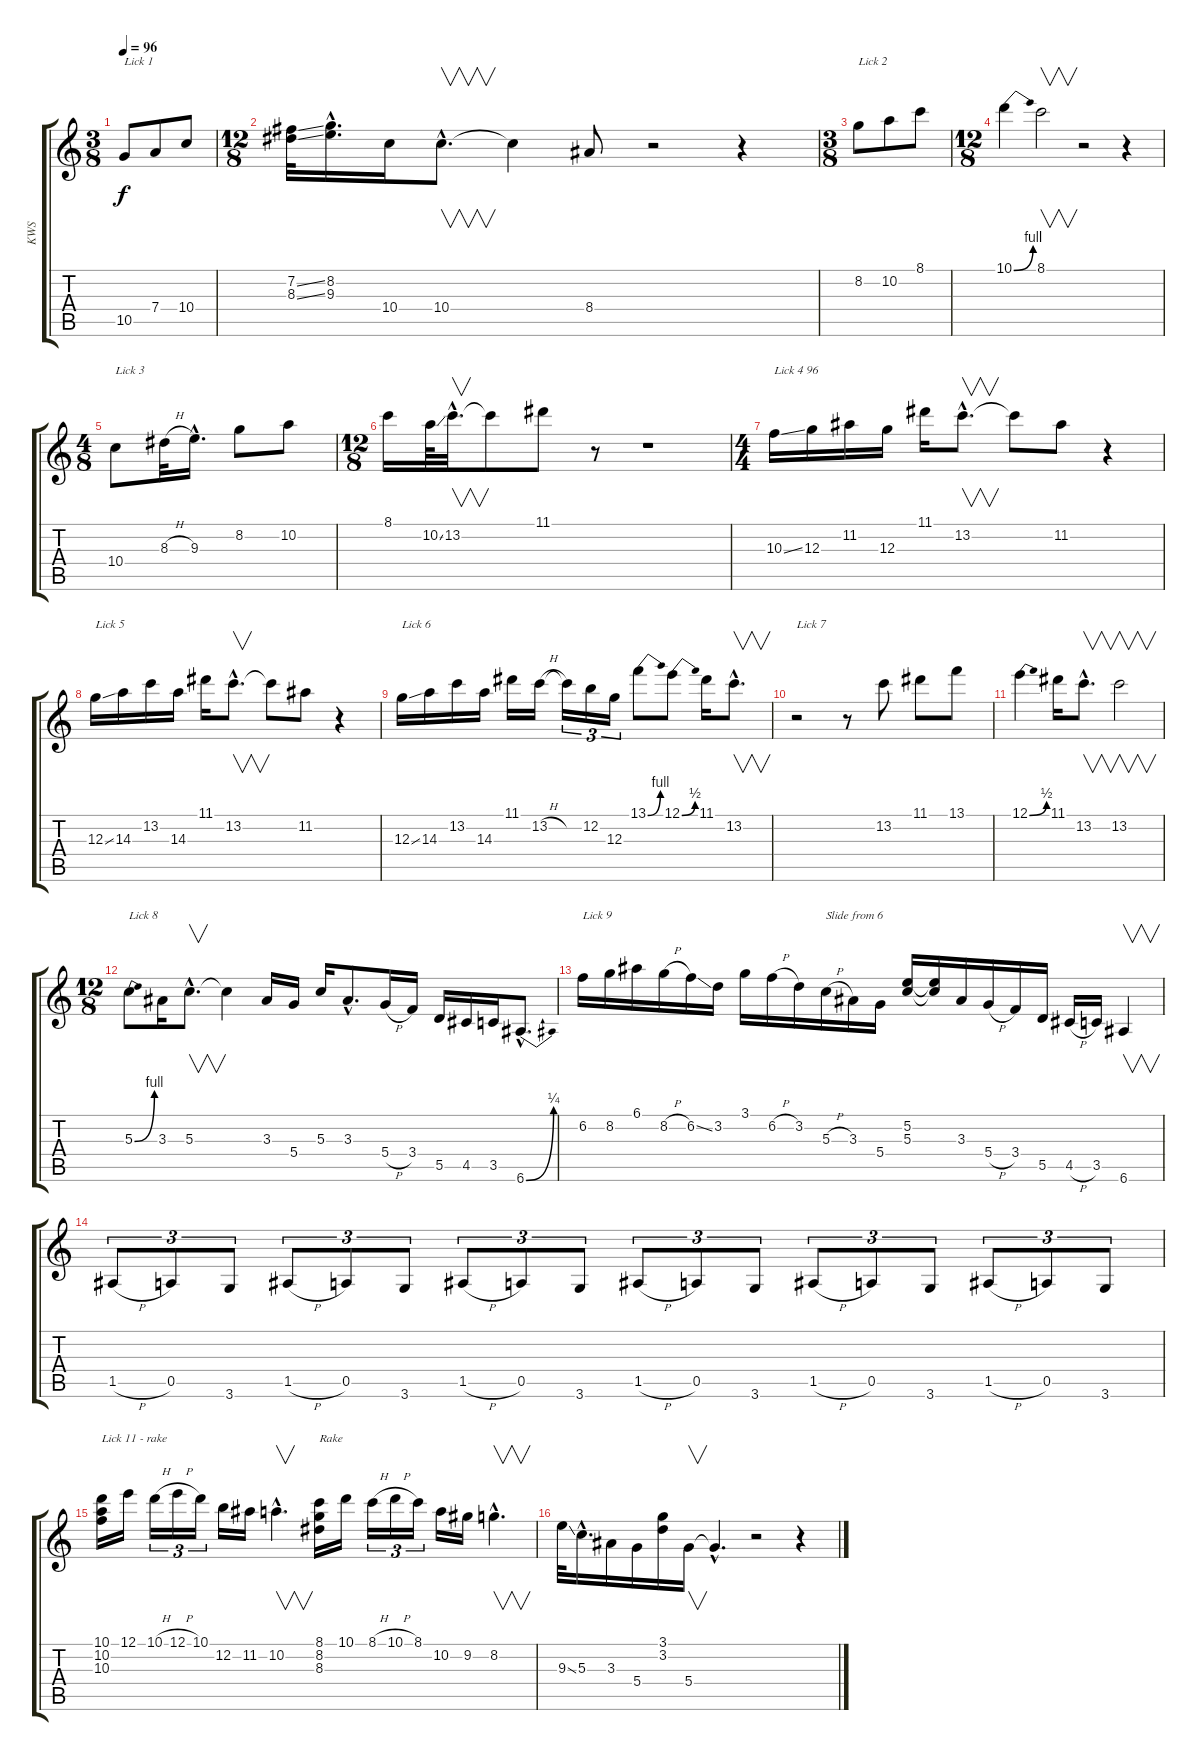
\track ("KWS" "KWS") {instrument overdrivenguitar}
\staff {score tabs}
\tuning (E4 B3 G3 D3 A2 E2) {hide}
\ts (3 8)
\tempo 96
\clef g2
\ks c
10.5.8{txt "Lick 1" dy f instrument overdrivenguitar} 7.4.8 10.4.8 |
\ts (12 8)
(7.2{ss} 8.3{ss}).32 (8.2{hac} 9.3{hac}).16{d} 10.4.16 10.4{hac}.8{v d} 10.4{t}.4 8.4.8 r.2 r.4 |
\ts (3 8)
8.2.8{txt "Lick 2"} 10.2.8 8.1.8 |
\ts (12 8)
10.1{be (bend 0 0 60 4)}.4 8.1.2{v} r.2 r.4 |
\ts (4 8)
10.4.8{txt "Lick 3"} 8.3{h}.32 9.3{hac}.16{d} 8.2.8 10.2.8 |
\ts (12 8)
8.1.16 10.2{ss}.64 13.2{hac}.32{v d} 13.2{t}.8 11.1.8 r.8 r.1 |
\ts (4 4)
10.3{ss}.16{txt "Lick 4 96"} 12.3.16 11.2.16 12.3.16 11.1.16 13.2{hac}.8{v d} 13.2{t}.8 11.2.8 r.4 |
12.3{ss}.16{txt "Lick 5"} 14.3.16 13.2.16 14.3.16 11.1.16 13.2{hac}.8{v d} 13.2{t}.8 11.2.8 r.4 |
12.3{ss}.16{txt "Lick 6"} 14.3.16 13.2.16 14.3.16 11.1.16 13.2{h}.16 13.2{t}.16{tu (3 2)} 12.2.16{tu (3 2)} 12.3.16{tu (3 2)} 13.1{be (bend 0 0 60 4)}.8 12.1{be (bend 0 0 60 2)}.8 11.1.16 13.2{hac}.8{v d} |
r.2{txt "Lick 7"} r.8 13.2.8 11.1.8 13.1.8 |
12.1{be (bend 0 0 60 2)}.4 11.1.16 13.2{hac}.8{v d} 13.2.2{v} |
\ts (12 8)
5.3{be (bend 0 0 60 4)}.8{txt "Lick 8"} 3.3.16 5.3{hac}.8{v d} 5.3{t}.4 3.3.16 5.4.16 5.3.16 3.3{hac}.8{d} 5.4{h}.16 3.4.16 5.5.16 4.5.16 3.5.16 6.6{be (bend 0 0 60 1) hac}.8{d} |
6.2.16{txt "Lick 9"} 8.2.16 6.1.16 8.2{h}.16 6.2{ss}.16 3.2.16 3.1.16 6.2{h}.16 3.2.16 5.3{h}.16{txt "Slide from 6"} 3.3.16 5.4.16 (5.2 5.3).16 (5.2{t} 5.3{t}).16 3.3.16 5.4{h}.16 3.4.16 5.5.16 4.5{h}.16 3.5.16 6.6.4{v} |
1.5{h}.8{tu (3 2)} 0.5.8{tu (3 2)} 3.6.8{tu (3 2)} 1.5{h}.8{tu (3 2)} 0.5.8{tu (3 2)} 3.6.8{tu (3 2)} 1.5{h}.8{tu (3 2)} 0.5.8{tu (3 2)} 3.6.8{tu (3 2)} 1.5{h}.8{tu (3 2)} 0.5.8{tu (3 2)} 3.6.8{tu (3 2)} 1.5{h}.8{tu (3 2)} 0.5.8{tu (3 2)} 3.6.8{tu (3 2)} 1.5{h}.8{tu (3 2)} 0.5.8{tu (3 2)} 3.6.8{tu (3 2)} |
(10.1 10.2 10.3).16{txt "Lick 11 - rake"} 12.1.16 10.1{h}.16{tu (3 2)} 12.1{h}.16{tu (3 2)} 10.1.16{tu (3 2)} 12.2.16 11.2.16 10.2{hac}.4{v d} (8.1 8.2 8.3).16{txt "Rake"} 10.1.16 8.1{h}.16{tu (3 2)} 10.1{h}.16{tu (3 2)} 8.1.16{tu (3 2)} 10.2.16 9.2.16 8.2{hac}.4{v d} |
9.3{ss}.32 5.3{hac}.16{d} 3.3.16 5.4.16 (3.1 3.2).16 5.4.16{v} 5.4{hac t}.4{d} r.2 r.4
